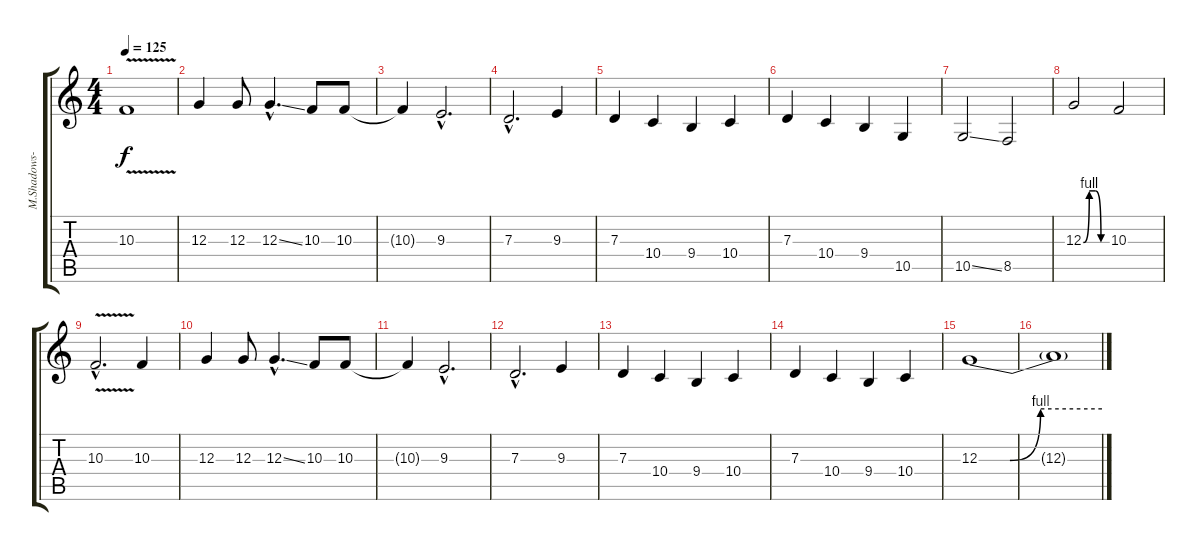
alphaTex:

\track ("M.Shadows-Vocals" "M.Shadows-") {instrument clarinet}
\staff {score tabs}
\tuning (E4 B3 G3 D3 A2 E2) {hide}
\ts (4 4)
\tempo 125
\clef g2
\ks c
10.3{v}.1{dy f} |
12.3.4 12.3.8 12.3{ss hac}.4{d} 10.3.8 10.3.8 |
10.3{t}.4 9.3{hac}.2{d} |
7.3{hac}.2{d} 9.3.4 |
7.3.4 10.4.4 9.4.4 10.4.4 |
7.3.4 10.4.4 9.4.4 10.5.4 |
10.5{ss}.2 8.5.2 |
12.3{be (custom 0 0 15 4 30 4 45 0 60 0)}.2 10.3.2 |
10.3{v hac}.2{d} 10.3.4 |
12.3.4 12.3.8 12.3{ss hac}.4{d} 10.3.8 10.3.8 |
10.3{t}.4 9.3{hac}.2{d} |
7.3{hac}.2{d} 9.3.4 |
7.3.4 10.4.4 9.4.4 10.4.4 |
7.3.4 10.4.4 9.4.4 10.4.4 |
12.3{be (custom 0 0 15 0 30 4 60 4)}.1 |
12.3{t}.1{volume 0}
